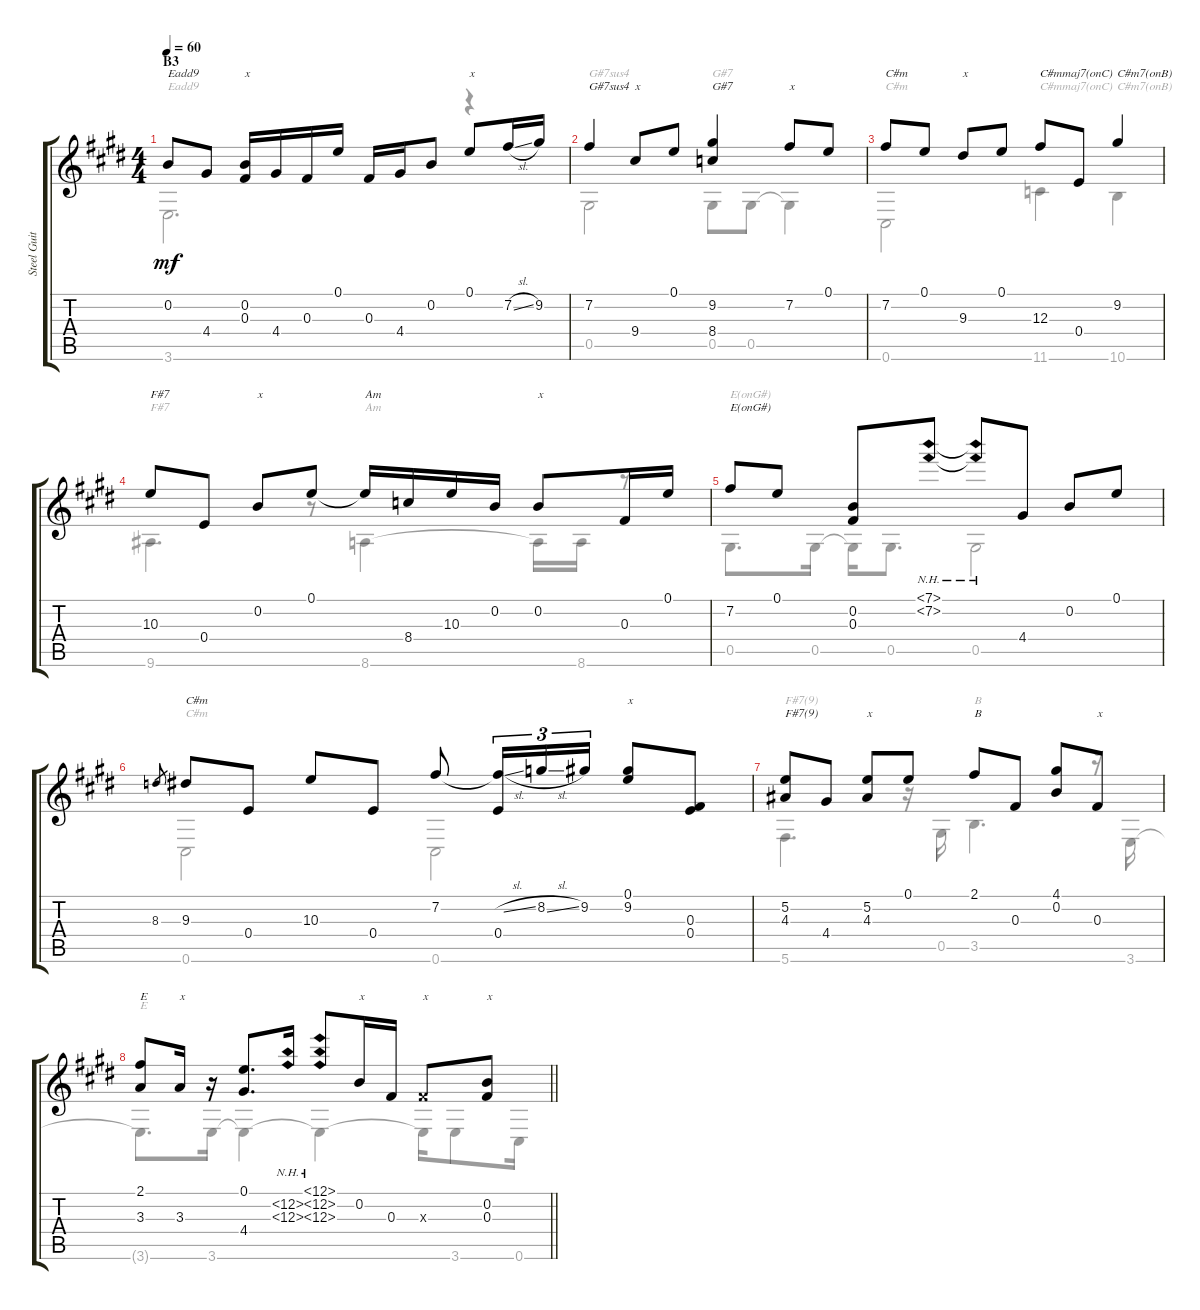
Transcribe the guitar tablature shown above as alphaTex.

\track ("Steel Guitar" "Steel Guit") {instrument acousticguitarsteel}
\staff {score tabs}
\tuning (E4 B3 Gb3 E3 Ab2 Db2) {hide}
\voice
\ts (4 4)
\section ("" "B3")
\tempo 60
\clef g2
\ks e
0.2.8{txt "Eadd9" dy mf} 4.4.8 (0.2 0.3).16{txt "x"} 4.4.16 0.3.16 0.1.16 0.3.16 4.4.16 0.2.8 0.1.8{txt "x"} 7.2{sl}.16 9.2.16 |
7.2.4{txt "G#7sus4"} 9.4.8{txt "x"} 0.1.8 (9.2 8.4).4{txt "G#7"} 7.2.8{txt "x"} 0.1.8 |
7.2.8{txt "C#m"} 0.1.8 9.3.8{txt "x"} 0.1.8 12.3.8{txt "C#mmaj7(onC)"} 0.4.8 9.2.4{txt "C#m7(onB)"} |
10.3.8{txt "F#7"} 0.4.8 0.2.8{txt "x"} 0.1.8 0.1{t}.16{txt "Am"} 8.4.16 10.3.16 0.2.16 0.2.8{txt "x"} 0.3.16 0.1.16 |
7.2.8{txt "E(onG#)"} 0.1.8 (0.2 0.3).8 (7.1{nh} 7.2{nh}).8 (7.1{nh t} 7.2{nh t}).8 4.4.8 0.2.8 0.1.8 |
8.3.8{gr} 9.3.8{txt "C#m"} 0.4.8 10.3.8 0.4.8 7.2.8 (7.2{sl t} 0.4).16{tu (3 2)} 8.2{sl}.16{tu (3 2)} 9.2.16{tu (3 2)} (0.1 9.2).8{txt "x"} (0.3 0.4).8 |
(5.2 4.3).8{txt "F#7(9)"} 4.4.8 (5.2 4.3).8{txt "x"} 0.1.8 2.1.8{txt "B"} 0.3.8 (4.1 0.2).8 0.3.8{txt "x"} |
\barLineRight lightlight
(2.1 3.3).8{txt "E"} 3.3.16{txt "x"} r.16 (0.1 4.4).8{d} (12.2{nh} 12.3{nh}).16 (12.1{nh} 12.2{nh} 12.3{nh}).8 0.2.16{txt "x"} 0.3.16 0.3{x}.8{txt "x"} (0.2 0.3).8{txt "x"}
\voice
\clef g2
\ottava regular
\simile none
\ks e
3.6.2{d txt "Eadd9" dy mf} r.4 |
0.5.2{txt "G#7sus4"} 0.5.8{txt "G#7"} 0.5.8 0.5{t}.4 |
0.6.2{txt "C#m"} 11.6.4{txt "C#mmaj7(onC)"} 10.6.4{txt "C#m7(onB)"} |
9.6.4{d txt "F#7"} r.8 8.6.4{txt "Am"} 8.6{t}.16 8.6.16 r.8 |
0.5.8{d txt "E(onG#)"} 0.5.16 0.5{t}.16 0.5.8{d} 0.5.2 |
0.6.2{txt "C#m"} 0.6.2 |
5.6.4{d txt "F#7(9)"} r.16 0.5.16 3.5.4{d txt "B"} r.16 3.6.16 |
\barLineRight lightlight
3.6{t}.8{d txt "E"} 3.6.16 3.6{t}.4 3.6{t}.4 3.6{t}.16 3.6.8 0.6.16
